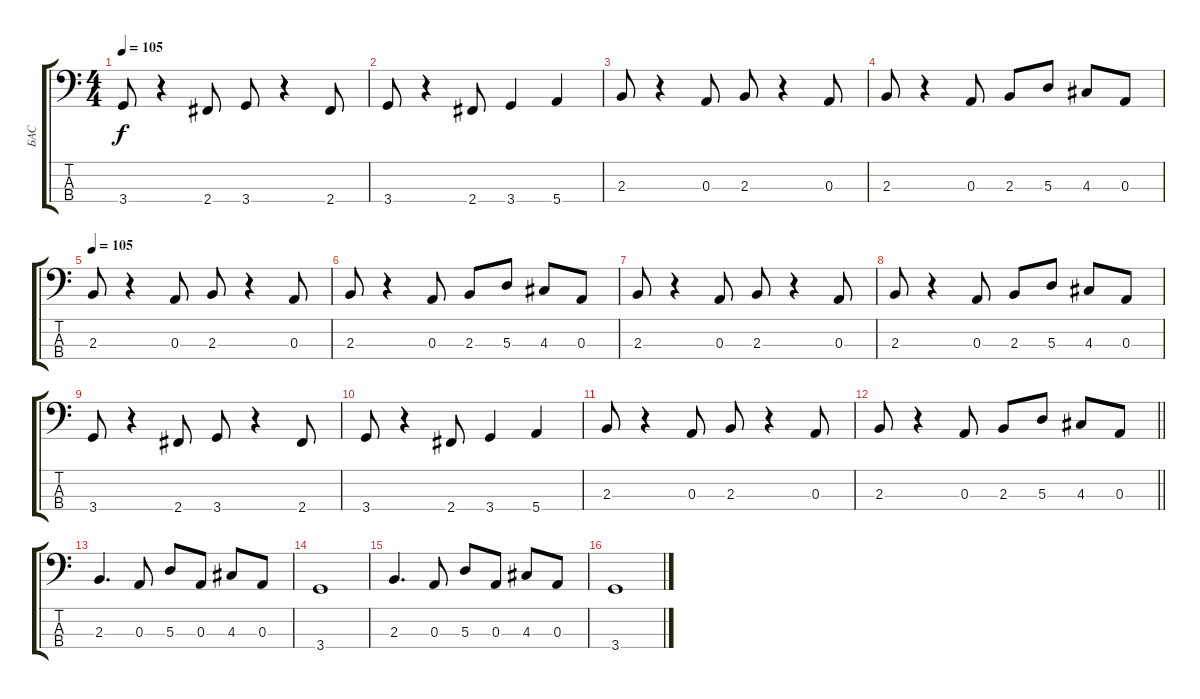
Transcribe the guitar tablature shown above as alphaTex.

\track ("БАС" "БАС") {instrument electricbasspick}
\staff {score tabs}
\tuning (G2 D2 A1 E1) {hide}
\ts (4 4)
\tempo 105
\clef f4
\ks c
3.4.8{dy f} r.4 2.4.8 3.4.8 r.4 2.4.8 |
3.4.8 r.4 2.4.8 3.4.4 5.4.4 |
2.3.8 r.4 0.3.8 2.3.8 r.4 0.3.8 |
2.3.8 r.4 0.3.8 2.3.8 5.3.8 4.3.8 0.3.8 |
\tempo 105
2.3.8 r.4 0.3.8 2.3.8 r.4 0.3.8 |
2.3.8 r.4 0.3.8 2.3.8 5.3.8 4.3.8 0.3.8 |
2.3.8 r.4 0.3.8 2.3.8 r.4 0.3.8 |
2.3.8 r.4 0.3.8 2.3.8 5.3.8 4.3.8 0.3.8 |
3.4.8 r.4 2.4.8 3.4.8 r.4 2.4.8 |
3.4.8 r.4 2.4.8 3.4.4 5.4.4 |
2.3.8 r.4 0.3.8 2.3.8 r.4 0.3.8 |
\barLineRight lightlight
2.3.8 r.4 0.3.8 2.3.8 5.3.8 4.3.8 0.3.8 |
2.3.4{d} 0.3.8 5.3.8 0.3.8 4.3.8 0.3.8 |
3.4.1 |
2.3.4{d} 0.3.8 5.3.8 0.3.8 4.3.8 0.3.8 |
3.4.1
